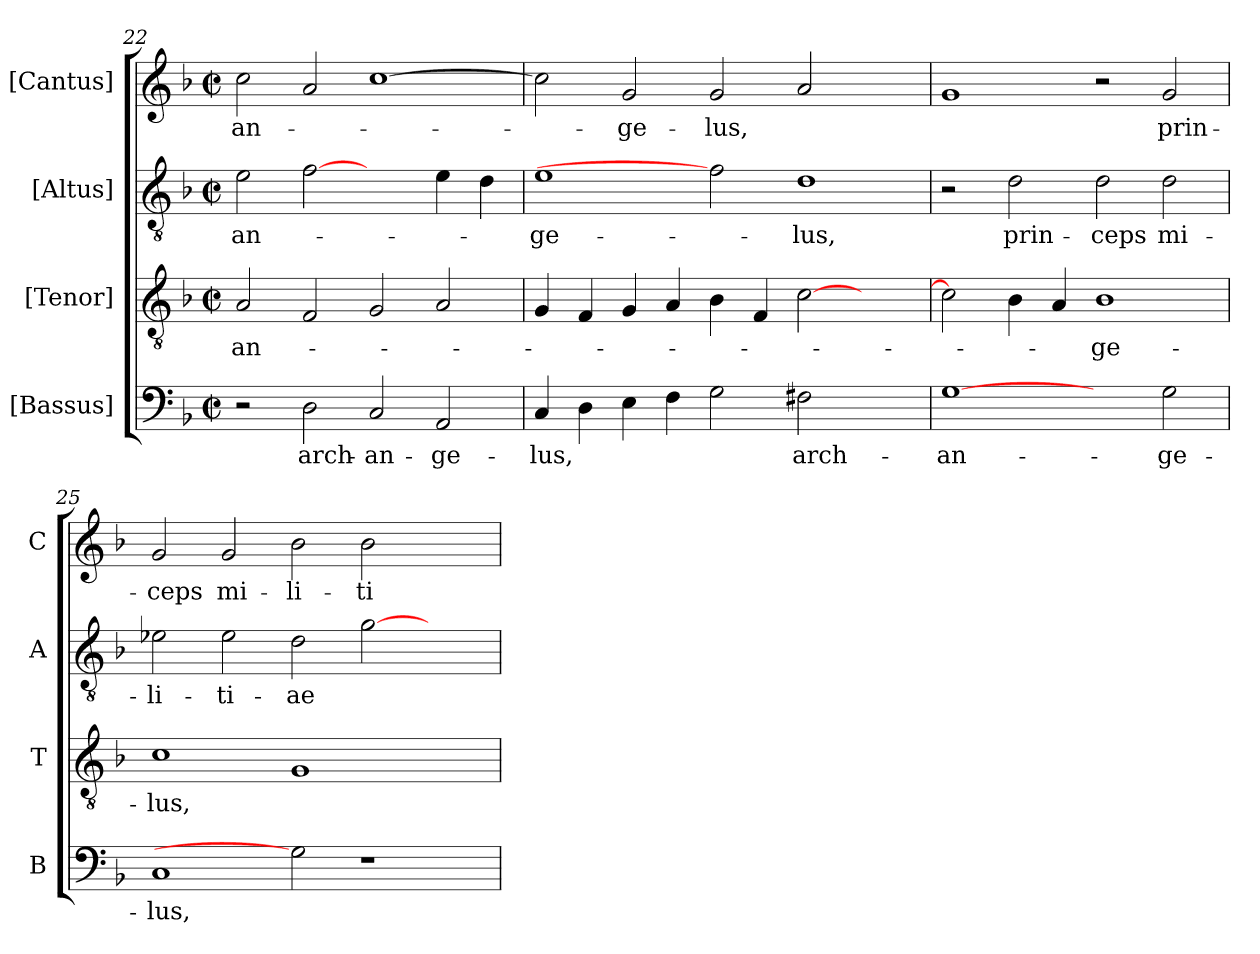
**kern	**text	**kern	**text	**kern	**text	**kern	**text
*part4	*part4	*part3	*part3	*part2	*part2	*part1	*part1
*staff4	*staff4	*staff3	*staff3	*staff2	*staff2	*staff1	*staff1
*I"[Bassus]	*	*I"[Tenor]	*	*I"[Altus]	*	*I"[Cantus]	*
*I'B	*	*I'T	*	*I'A	*	*I'C	*
*clefF4	*	*clefGv2	*	*clefGv2	*	*clefG2	*
*k[b-]	*	*k[b-]	*	*k[b-]	*	*k[b-]	*
*F:	*	*F:	*	*F:	*	*F:	*
*M2/2	*	*M2/2	*	*M2/2	*	*M2/2	*
*met(c|)	*	*met(c|)	*	*met(c|)	*	*met(c|)	*
=22	=22	=22	=22	=22	=22	=22	=22
!	!	!	!LO:LY:b	!	!LO:LY:b	!	!LO:LY:b
2r	.	2A/	-an-	2e\	-an-	2cc\	-an-
!	!LO:LY:b	!	!	!	!	!	!
2D\	arch-	2F/	.	[2f	.	2a/	.
!	!LO:LY:b	!	!	!	!	!	!
2C/	-an-	2G/	.	2ryy	.	[1cc	.
!	!LO:LY:b	!	!	!	!	!	!
2AA/	-ge-	2A/	.	4e\	.	.	.
.	.	.	.	4d\	.	.	.
=23	=23	=23	=23	=23	=23	=23	=23
!	!LO:LY:b	!	!	!	!LO:LY:b	!	!
4C/	-lus,	4G/	.	1e	-ge-	2cc\]	.
4D\	.	4F/	.	.	.	.	.
!	!	!	!	!	!	!	!LO:LY:b
4E\	.	4G/	.	.	.	2g/	-ge-
4F\	.	4A/	.	.	.	.	.
!	!	!	!	!	!	!	!LO:LY:b
2G\	.	4B-\	.	2f]	.	2g/	-lus,
.	.	4F/	.	.	.	.	.
!	!LO:LY:b	!	!	!	!LO:LY:b	!	!
2F#X\	arch-	[2c\	.	1d	-lus,	2a/	.
2ryy	.	2ryy	.	.	.	2ryy	.
!!LO:LB:g=z
=24	=24	=24	=24	=24	=24	=24	=24
!	!LO:LY:b	!	!	!	!	!	!
[1G	-an-	2c\]	.	2r	.	1g	.
!	!	!	!	!	!LO:LY:b	!	!
.	.	4B-\	.	2d\	prin-	.	.
.	.	4A/	.	.	.	.	.
!	!	!	!LO:LY:b	!	!LO:LY:b	!	!
2ryy	.	1B-	-ge-	2d\	-ceps	2r	.
!	!LO:LY:b	!	!	!	!LO:LY:b	!	!LO:LY:b
2G\	-ge-	.	.	2d\	mi-	2g/	prin-
=25	=25	=25	=25	=25	=25	=25	=25
!	!LO:LY:b	!	!LO:LY:b	!	!LO:LY:b	!	!LO:LY:b
1C	-lus,	1c	-lus,	2e-X\	-li-	2g/	-ceps
!	!	!	!	!	!LO:LY:b	!	!LO:LY:b
.	.	.	.	2e-\	-ti-	2g/	mi-
!	!	!	!	!	!LO:LY:b	!	!LO:LY:b
2G]	.	1G	.	2d\	-ae	2b-\	-li-
!	!	!	!	!	!	!	!LO:LY:b
1r	.	.	.	[2g\	.	2b-\	-ti-
.	.	2ryy	.	2ryy	.	2ryy	.
=	=	=	=	=	=	=	=
*-	*-	*-	*-	*-	*-	*-	*-
